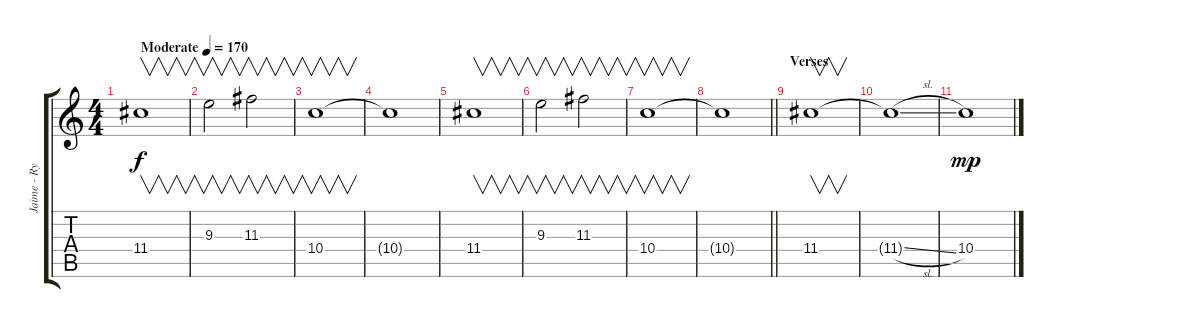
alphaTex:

\track ("Jaime - Rythmn Guitar" "Jaime - Ry") {instrument overdrivenguitar}
\staff {score tabs}
\tuning (E4 B3 G3 D3 A2 E2) {hide}
\ts (4 4)
\tempo (170 "Moderate")
\clef g2
\ks c
11.4.1{v dy f instrument overdrivenguitar} |
9.3.2{v} 11.3.2{v} |
10.4.1{v} |
10.4{t}.1 |
11.4.1{v} |
9.3.2{v} 11.3.2{v} |
10.4.1{v} |
\barLineRight lightlight
10.4{t}.1 |
\section ("" "Verses")
11.4.1{v} |
11.4{sl t}.1 |
10.4.1{dy mp}
